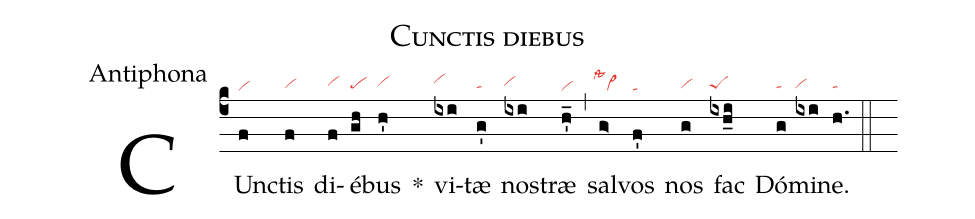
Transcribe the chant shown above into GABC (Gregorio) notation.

name: Cunctis diebus;
office-part: Antiphona;
nabc-lines: 1;
%%
(c4)
CUnc(f|vi)tis(f|vihg) di(f|vihh)é(gh|pehg)bus(h'|vihh) *()
vi(ixi|vihi)tæ(g'|tahg) nos(ixi|vihh)træ(h'_|vi) (,)
sal(g>|``vi>lssta1)vos(f'|ta) nos(g|vihg) fac(ixh_i|peShg) Dó(g|tahg)mi(ixi|vihg)ne.(h.|tahg) (::)
